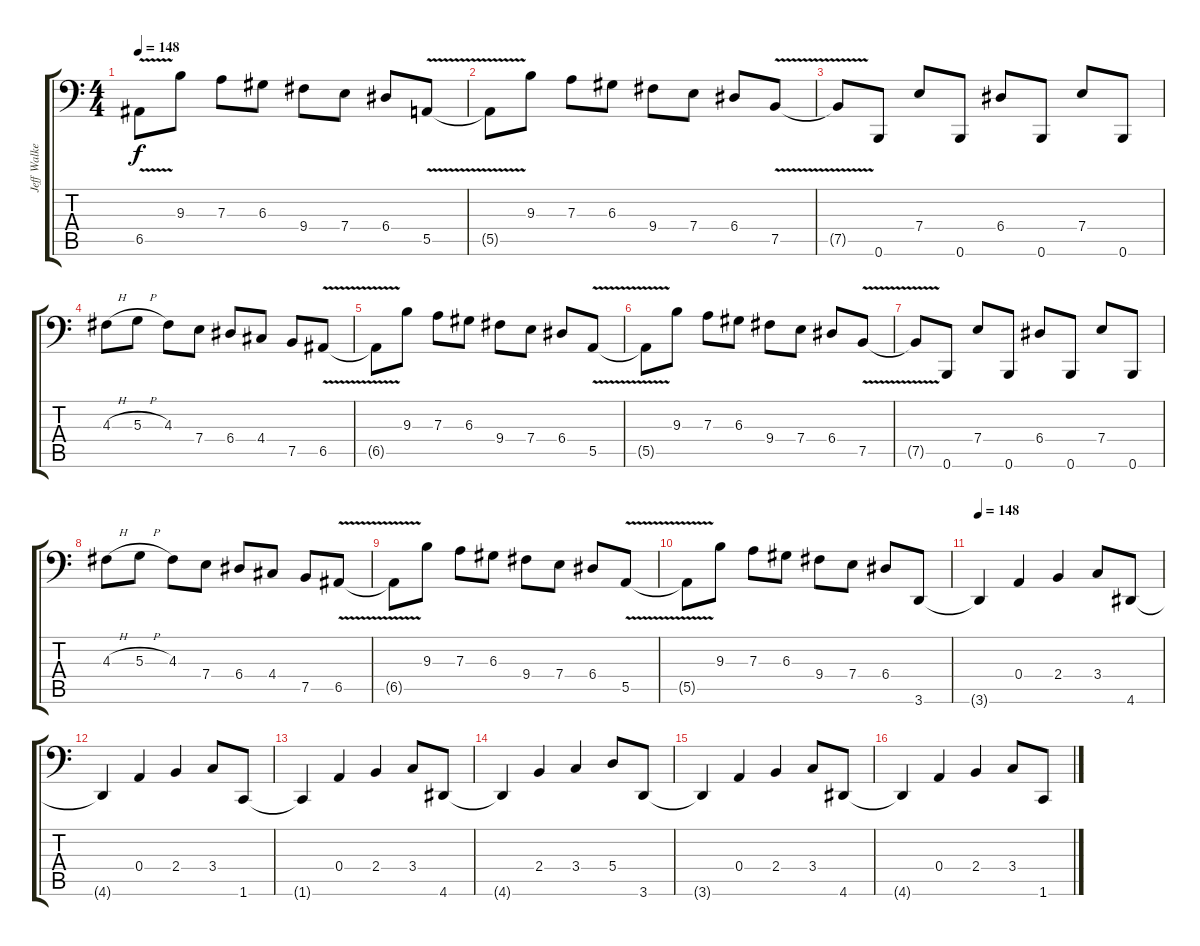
\track ("Jeff Walker" "Jeff Walke") {instrument electricbasspick}
\staff {score tabs}
\tuning (B2 Gb2 D2 A1 E1 B0) {hide}
\ts (4 4)
\tempo 148
\clef f4
\ks c
6.5{v t}.8{dy f} 9.3.8 7.3.8 6.3.8 9.4.8 7.4.8 6.4.8 5.5{v}.8 |
5.5{v t}.8 9.3.8 7.3.8 6.3.8 9.4.8 7.4.8 6.4.8 7.5{v}.8 |
7.5{t}.8 0.6.8 7.4.8 0.6.8 6.4.8 0.6.8 7.4.8 0.6.8 |
4.3{h}.8 5.3{h}.8 4.3.8 7.4.8 6.4.8 4.4.8 7.5.8 6.5{v}.8 |
6.5{v t}.8 9.3.8 7.3.8 6.3.8 9.4.8 7.4.8 6.4.8 5.5{v}.8 |
5.5{v t}.8 9.3.8 7.3.8 6.3.8 9.4.8 7.4.8 6.4.8 7.5{v}.8 |
7.5{v t}.8 0.6.8 7.4.8 0.6.8 6.4.8 0.6.8 7.4.8 0.6.8 |
4.3{h}.8 5.3{h}.8 4.3.8 7.4.8 6.4.8 4.4.8 7.5.8 6.5{v}.8 |
6.5{v t}.8 9.3.8 7.3.8 6.3.8 9.4.8 7.4.8 6.4.8 5.5{v}.8 |
5.5{v t}.8 9.3.8 7.3.8 6.3.8 9.4.8 7.4.8 6.4.8 3.6.8 |
\tempo 148
3.6{t}.4 0.4.4 2.4.4 3.4.8 4.6.8 |
4.6{t}.4 0.4.4 2.4.4 3.4.8 1.6.8 |
1.6{t}.4 0.4.4 2.4.4 3.4.8 4.6.8 |
4.6{t}.4 2.4.4 3.4.4 5.4.8 3.6.8 |
3.6{t}.4 0.4.4 2.4.4 3.4.8 4.6.8 |
4.6{t}.4 0.4.4 2.4.4 3.4.8 1.6.8
